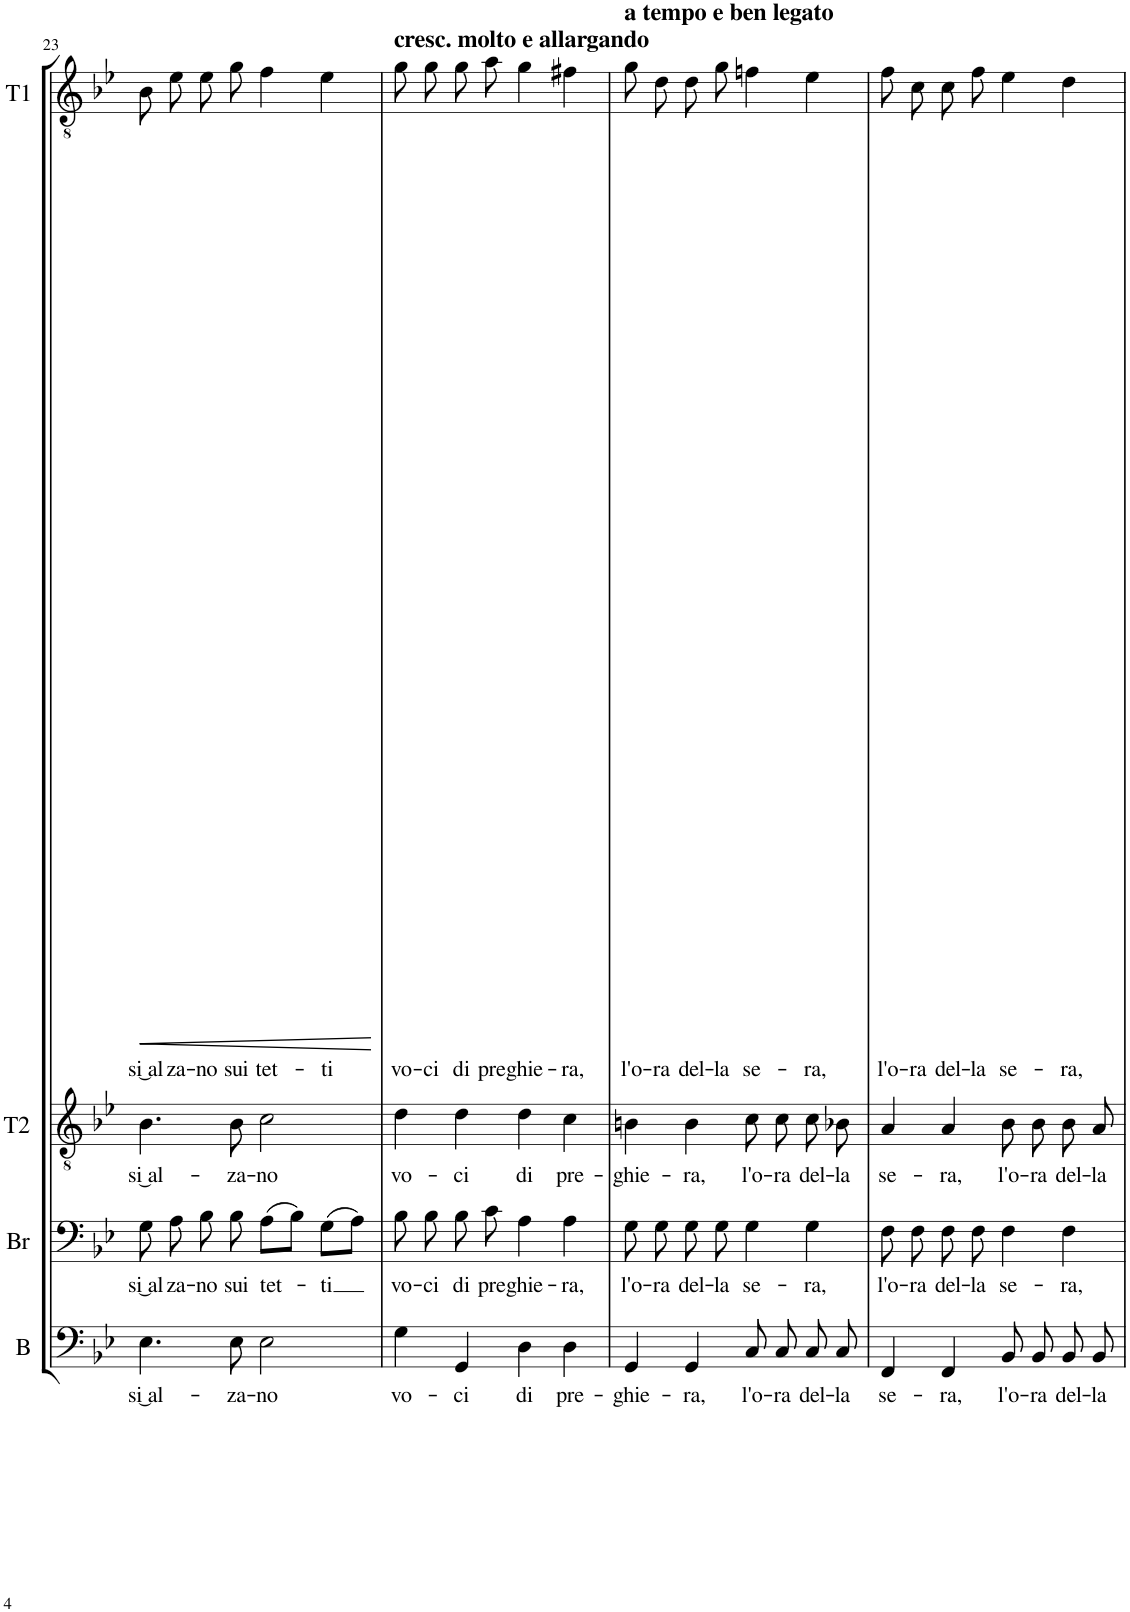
**kern	**text	**kern	**text	**kern	**text	**kern	**text	**dynam
*part4	*part4	*part3	*part3	*part2	*part2	*part1	*part1	*part1
*staff4	*staff4	*staff3	*staff3	*staff2	*staff2	*staff1	*staff1	*staff1
*I"B	*	*I"Br	*	*I"T2	*	*I"T1	*	*
*I'B	*	*I'Br	*	*I'T2	*	*I'T1	*	*
!!LO:PB:g=z
*clefF4	*	*clefF4	*	*clefGv2	*	*clefGv2	*	*
*k[b-e-]	*	*k[b-e-]	*	*k[b-e-]	*	*k[b-e-]	*	*
*M4/4	*	*M4/4	*	*M4/4	*	*M4/4	*	*
=23	=23	=23	=23	=23	=23	=23	=23	=23
!	!LO:LY:b	!	!LO:LY:b	!	!LO:LY:b	!	!LO:LY:b	!LO:HP:b
4.E-\	si͜ al-	8G\	si͜ al-	4.B-\	si͜ al-	8B-\L	si͜ al-	<
!	!	!	!LO:LY:b	!	!	!	!LO:LY:b	!
.	.	8A\	-za-	.	.	8e-\J	-za-	.
!	!	!	!LO:LY:b	!	!	!	!LO:LY:b	!
.	.	8B-\	-no	.	.	8e-\L	-no	.
!	!LO:LY:b	!	!LO:LY:b	!	!LO:LY:b	!	!LO:LY:b	!
8E-\	-za-	8B-\	sui	8B-\	-za-	8g\J	sui	.
!	!LO:LY:b	!	!LO:LY:b	!	!LO:LY:b	!	!LO:LY:b	!
2E-\	-no	(8A\L	tet-	2c\	-no	4f\	tet-	.
.	.	8B-\J)	.	.	.	.	.	.
!	!	!	!LO:LY:b	!	!	!	!LO:LY:b	!
.	.	(8G\L	-ti	.	.	4e-\	-ti	.
.	.	8A\J)	.	.	.	.	.	.
.	.	.	.	.	.	.	.	[
=24	=24	=24	=24	=24	=24	=24	=24	=24
!	!	!	!	!	!	!LO:TX:a:B:t=cresc. molto e allargando	!	!
!	!LO:LY:b	!	!LO:LY:b	!	!LO:LY:b	!	!LO:LY:b	!
4G\	vo-	8B-\	vo-	4d\	vo-	8g\L	vo-	.
!	!	!	!LO:LY:b	!	!	!	!LO:LY:b	!
.	.	8B-\	-ci	.	.	8g\J	-ci	.
!	!LO:LY:b	!	!LO:LY:b	!	!LO:LY:b	!	!LO:LY:b	!
4GG/	-ci	8B-\	di	4d\	-ci	8g\L	di	.
!	!	!	!LO:LY:b	!	!	!	!LO:LY:b	!
.	.	8c\	pre-	.	.	8a\J	pre-	.
!	!LO:LY:b	!	!LO:LY:b	!	!LO:LY:b	!	!LO:LY:b	!
4D\	di	4A\	-ghie-	4d\	di	4g\	-ghie-	.
!	!LO:LY:b	!	!LO:LY:b	!	!LO:LY:b	!	!LO:LY:b	!
4D\	pre-	4A\	-ra,	4c\	pre-	4f#X\	-ra,	.
=25	=25	=25	=25	=25	=25	=25	=25	=25
!	!	!	!	!	!	!LO:TX:a:B:t=a tempo e ben legato	!	!
!	!LO:LY:b	!	!LO:LY:b	!	!LO:LY:b	!	!LO:LY:b	!
4GG/	-ghie-	8G\	l'o-	4Bn\	-ghie-	8g\L	l'o-	.
!	!	!	!LO:LY:b	!	!	!	!LO:LY:b	!
.	.	8G\	-ra	.	.	8d\J	-ra	.
!	!LO:LY:b	!	!LO:LY:b	!	!LO:LY:b	!	!LO:LY:b	!
4GG/	-ra,	8G\	del-	4B\	-ra,	8d\L	del-	.
!	!	!	!LO:LY:b	!	!	!	!LO:LY:b	!
.	.	8G\	-la	.	.	8g\J	-la	.
!	!LO:LY:b	!	!LO:LY:b	!	!LO:LY:b	!	!LO:LY:b	!
8C/L	l'o-	4G\	se-	8c\L	l'o-	4fn\	se-	.
!	!LO:LY:b	!	!	!	!LO:LY:b	!	!	!
8C/J	-ra	.	.	8c\J	-ra	.	.	.
!	!LO:LY:b	!	!LO:LY:b	!	!LO:LY:b	!	!LO:LY:b	!
8C/L	del-	4G\	-ra,	8c\L	del-	4e-\	-ra,	.
!	!LO:LY:b	!	!	!	!LO:LY:b	!	!	!
8C/J	-la	.	.	8B-X\J	-la	.	.	.
=26	=26	=26	=26	=26	=26	=26	=26	=26
!	!LO:LY:b	!	!LO:LY:b	!	!LO:LY:b	!	!LO:LY:b	!
4FF/	se-	8F\	l'o-	4A/	se-	8f\L	l'o-	.
!	!	!	!LO:LY:b	!	!	!	!LO:LY:b	!
.	.	8F\	-ra	.	.	8c\J	-ra	.
!	!LO:LY:b	!	!LO:LY:b	!	!LO:LY:b	!	!LO:LY:b	!
4FF/	-ra,	8F\	del-	4A/	-ra,	8c\L	del-	.
!	!	!	!LO:LY:b	!	!	!	!LO:LY:b	!
.	.	8F\	-la	.	.	8f\J	-la	.
!	!LO:LY:b	!	!LO:LY:b	!	!LO:LY:b	!	!LO:LY:b	!
8BB-/L	l'o-	4F\	se-	8B-\L	l'o-	4e-\	se-	.
!	!LO:LY:b	!	!	!	!LO:LY:b	!	!	!
8BB-/J	-ra	.	.	8B-\J	-ra	.	.	.
!	!LO:LY:b	!	!LO:LY:b	!	!LO:LY:b	!	!LO:LY:b	!
8BB-/L	del-	4F\	-ra,	8B-/L	del-	4d\	-ra,	.
!	!LO:LY:b	!	!	!	!LO:LY:b	!	!	!
8BB-/J	-la	.	.	8A/J	-la	.	.	.
=	=	=	=	=	=	=	=	=
*-	*-	*-	*-	*-	*-	*-	*-	*-
